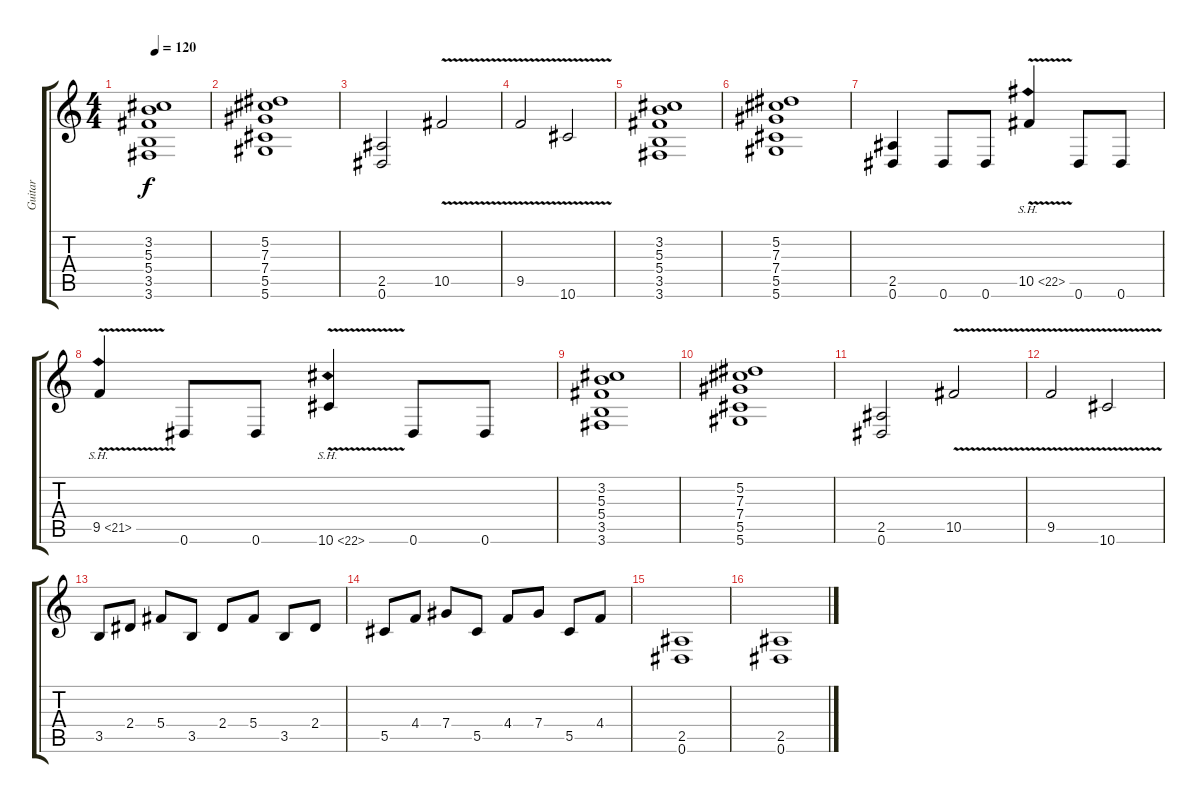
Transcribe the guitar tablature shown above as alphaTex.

\track ("Guitar" "Guitar") {instrument distortionguitar}
\staff {score tabs}
\tuning (Eb4 Bb3 Gb3 Db3 Ab2 Eb2) {hide}
\ts (4 4)
\tempo 120
\clef g2
\ks c
(3.2 5.3 5.4 3.5 3.6).1{dy f} |
(5.2 7.3 7.4 5.5 5.6).1 |
(2.5 0.6).2 10.5{v}.2 |
9.5{v}.2 10.6{v}.2 |
(3.2 5.3 5.4 3.5 3.6).1 |
(5.2 7.3 7.4 5.5 5.6).1 |
(2.5 0.6).4 0.6.8 0.6.8 10.5{sh 12 v}.4 0.6.8 0.6.8 |
9.5{sh 12 v}.4 0.6.8 0.6.8 10.6{sh 12 v}.4 0.6.8 0.6.8 |
(3.2 5.3 5.4 3.5 3.6).1 |
(5.2 7.3 7.4 5.5 5.6).1 |
(2.5 0.6).2 10.5{v}.2 |
9.5{v}.2 10.6{v}.2 |
3.5.8 2.4.8 5.4.8 3.5.8 2.4.8 5.4.8 3.5.8 2.4.8 |
5.5.8 4.4.8 7.4.8 5.5.8 4.4.8 7.4.8 5.5.8 4.4.8 |
(2.5 0.6).1 |
(2.5 0.6).1
